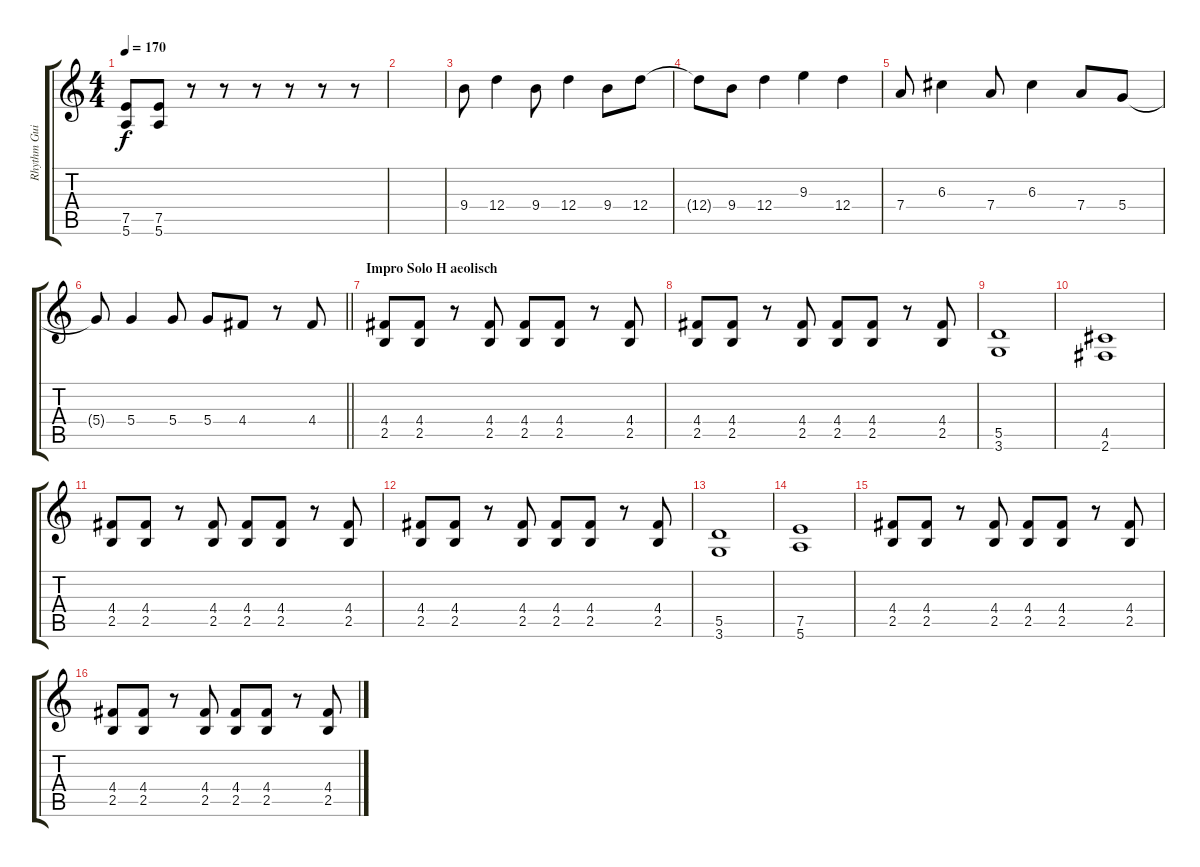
\track ("Rhythm Guitar" "Rhythm Gui") {instrument distortionguitar}
\staff {score tabs}
\tuning (E4 B3 G3 D3 A2 E2) {hide}
\ts (4 4)
\tempo 170
\clef g2
\ks c
(7.5 5.6).8{dy f} (7.5 5.6).8 r.8 r.8 r.8 r.8 r.8 r.8 |
|
9.4.8 12.4.4 9.4.8 12.4.4 9.4.8 12.4.8 |
12.4{t}.8 9.4.8 12.4.4 9.3.4 12.4.4 |
7.4.8 6.3.4 7.4.8 6.3.4 7.4.8 5.4.8 |
\barLineRight lightlight
5.4{t}.8 5.4.4 5.4.8 5.4.8 4.4.8 r.8 4.4.8 |
\section ("" "Impro Solo H aeolisch")
(4.4 2.5).8 (4.4 2.5).8 r.8 (4.4 2.5).8 (4.4 2.5).8 (4.4 2.5).8 r.8 (4.4 2.5).8 |
(4.4 2.5).8 (4.4 2.5).8 r.8 (4.4 2.5).8 (4.4 2.5).8 (4.4 2.5).8 r.8 (4.4 2.5).8 |
(5.5 3.6).1 |
(4.5 2.6).1 |
(4.4 2.5).8 (4.4 2.5).8 r.8 (4.4 2.5).8 (4.4 2.5).8 (4.4 2.5).8 r.8 (4.4 2.5).8 |
(4.4 2.5).8 (4.4 2.5).8 r.8 (4.4 2.5).8 (4.4 2.5).8 (4.4 2.5).8 r.8 (4.4 2.5).8 |
(5.5 3.6).1 |
(7.5 5.6).1 |
(4.4 2.5).8 (4.4 2.5).8 r.8 (4.4 2.5).8 (4.4 2.5).8 (4.4 2.5).8 r.8 (4.4 2.5).8 |
(4.4 2.5).8 (4.4 2.5).8 r.8 (4.4 2.5).8 (4.4 2.5).8 (4.4 2.5).8 r.8 (4.4 2.5).8
